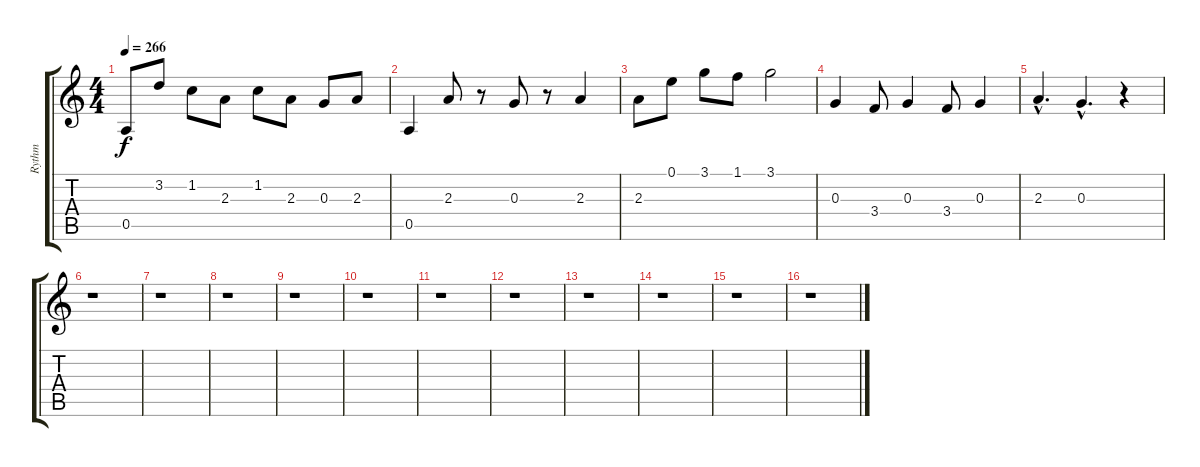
\track ("Rythm" "Rythm") {instrument distortionguitar}
\staff {score tabs}
\tuning (E4 B3 G3 D3 A2 E2) {hide}
\ts (4 4)
\tempo 266
\clef g2
\ks c
0.5.8{dy f} 3.2.8 1.2.8 2.3.8 1.2.8 2.3.8 0.3.8 2.3.8 |
0.5.4 2.3.8 r.8 0.3.8 r.8 2.3.4 |
2.3.8 0.1.8 3.1.8 1.1.8 3.1.2 |
0.3.4 3.4.8 0.3.4 3.4.8 0.3.4 |
2.3{hac}.4{d} 0.3{hac}.4{d} r.4 |
r.1 |
r.1 |
r.1 |
r.1 |
r.1 |
r.1 |
r.1 |
r.1 |
r.1 |
r.1 |
r.1
